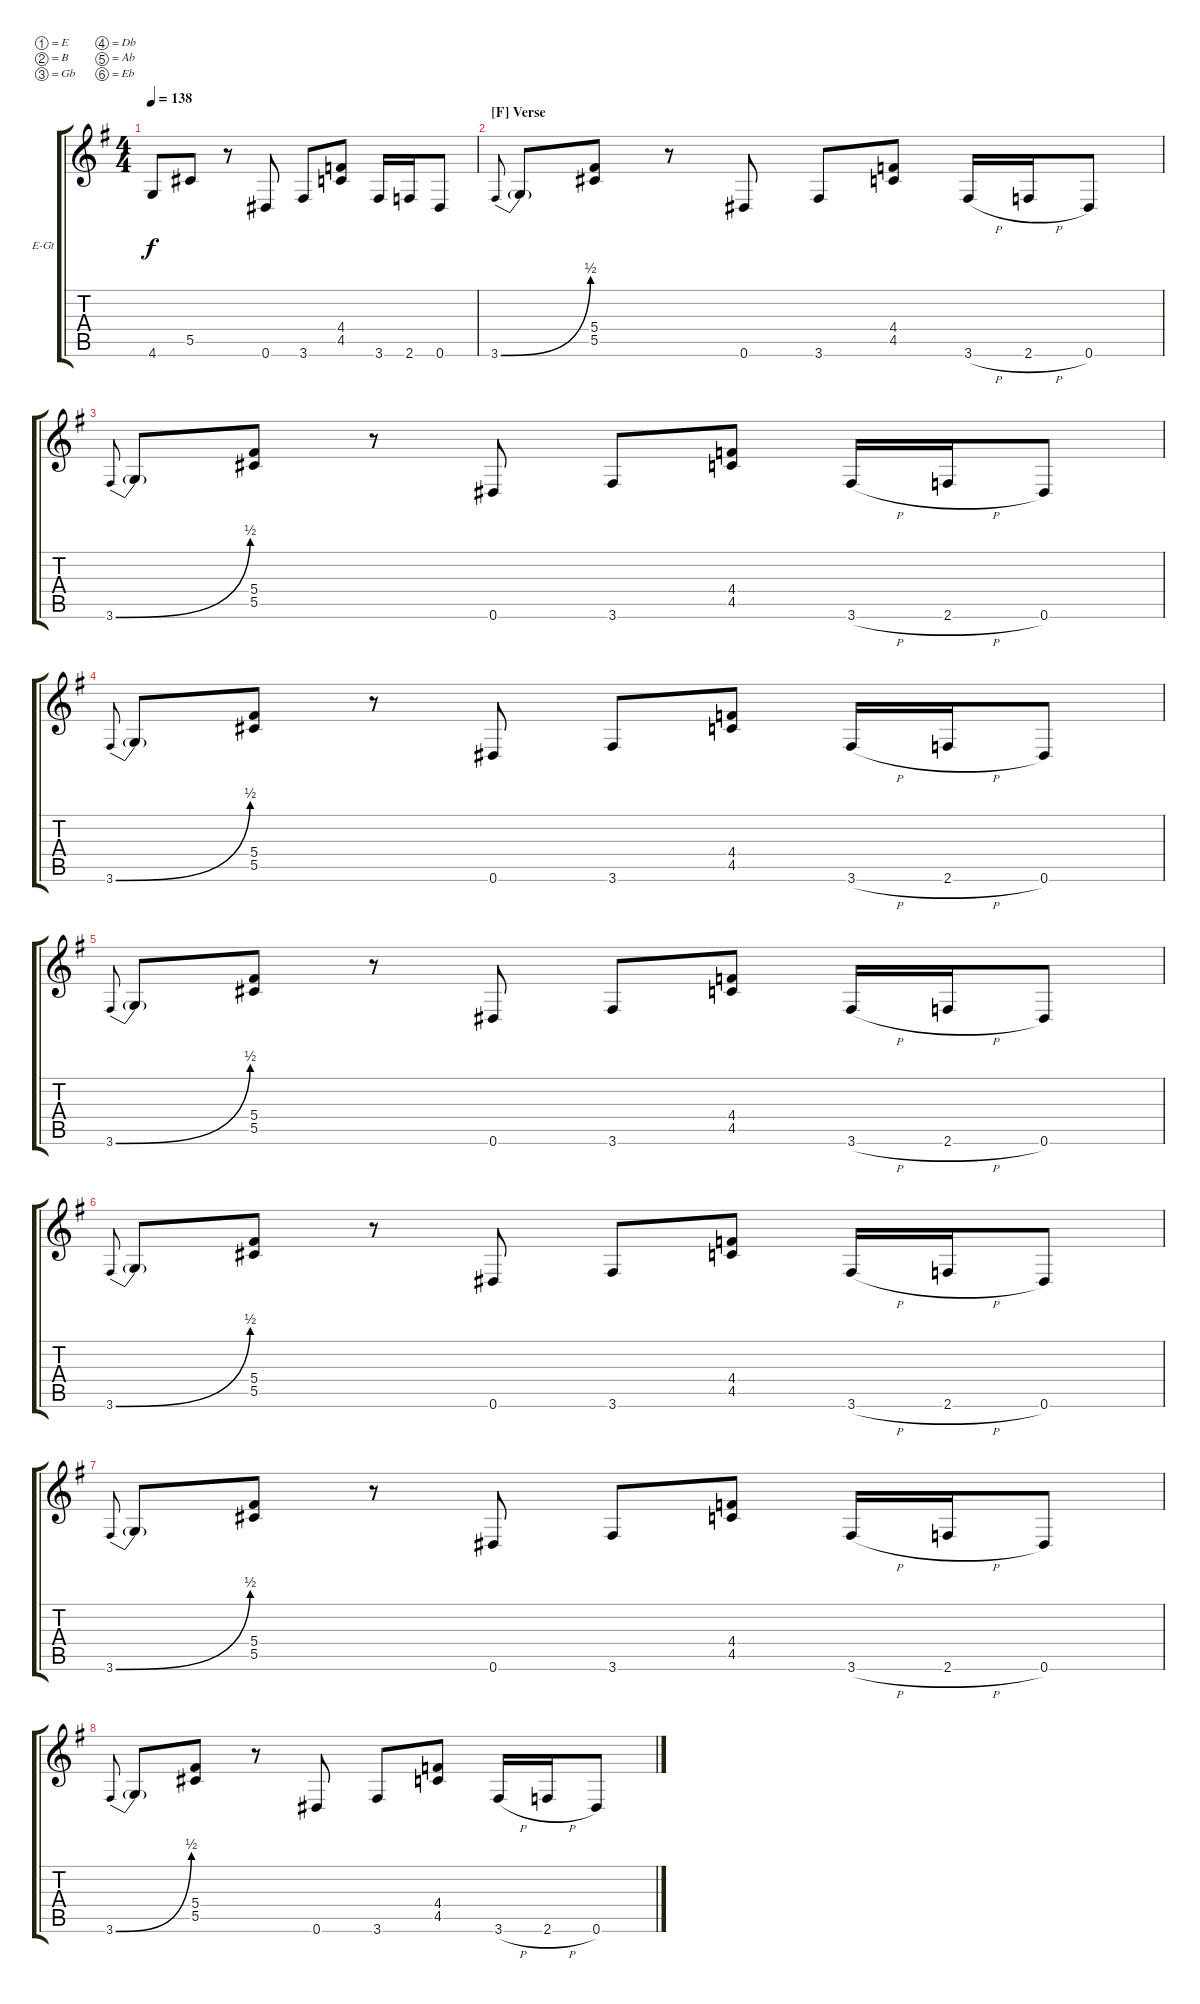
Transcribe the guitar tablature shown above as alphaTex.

\defaultSystemsLayout 4
\bracketExtendMode groupsimilarinstruments
\firstSystemTrackNameOrientation horizontal
\otherSystemsTrackNameOrientation horizontal
\track ("Electric Guitar" "E-Gt") {instrument distortionguitar}
\staff {score tabs}
\tuning (E4 B3 Gb3 Db3 Ab2 Eb2)
\ts (4 4)
\tempo 138
\clef g2
\scale
1.05549
\ks g
4.6.8{dy f} 5.5.8 r.8 0.6.8 3.6.8 (4.5 4.4).8 3.6.16 2.6.16 0.6.8 |
\section ("F" "Verse")
\scale
0.944515 3.6{be (bend 0 0 13.799999999999999 2)}.8{gr onbeat} 3.6{t}.8 (5.5 5.4).8 r.8 0.6.8 3.6.8 (4.5 4.4).8 3.6{h}.16 2.6{h}.16 0.6.8 |
\scale
1.05549 3.6{be (bend 0 0 13.799999999999999 2)}.8{gr onbeat} 3.6{t}.8 (5.5 5.4).8 r.8 0.6.8 3.6.8 (4.5 4.4).8 3.6{h}.16 2.6{h}.16 0.6.8 |
\scale
0.944515 3.6{be (bend 0 0 13.799999999999999 2)}.8{gr onbeat} 3.6{t}.8 (5.5 5.4).8 r.8 0.6.8 3.6.8 (4.5 4.4).8 3.6{h}.16 2.6{h}.16 0.6.8 |
\scale
1.05549 3.6{be (bend 0 0 13.799999999999999 2)}.8{gr onbeat} 3.6{t}.8 (5.5 5.4).8 r.8 0.6.8 3.6.8 (4.5 4.4).8 3.6{h}.16 2.6{h}.16 0.6.8 |
\scale
0.944515 3.6{be (bend 0 0 13.799999999999999 2)}.8{gr onbeat} 3.6{t}.8 (5.5 5.4).8 r.8 0.6.8 3.6.8 (4.5 4.4).8 3.6{h}.16 2.6{h}.16 0.6.8 |
\scale
1.05549 3.6{be (bend 0 0 13.799999999999999 2)}.8{gr onbeat} 3.6{t}.8 (5.5 5.4).8 r.8 0.6.8 3.6.8 (4.5 4.4).8 3.6{h}.16 2.6{h}.16 0.6.8 |
\scale
0.944515 3.6{be (bend 0 0 13.799999999999999 2)}.8{gr onbeat} 3.6{t}.8 (5.5 5.4).8 r.8 0.6.8 3.6.8 (4.5 4.4).8 3.6{h}.16 2.6{h}.16 0.6.8
